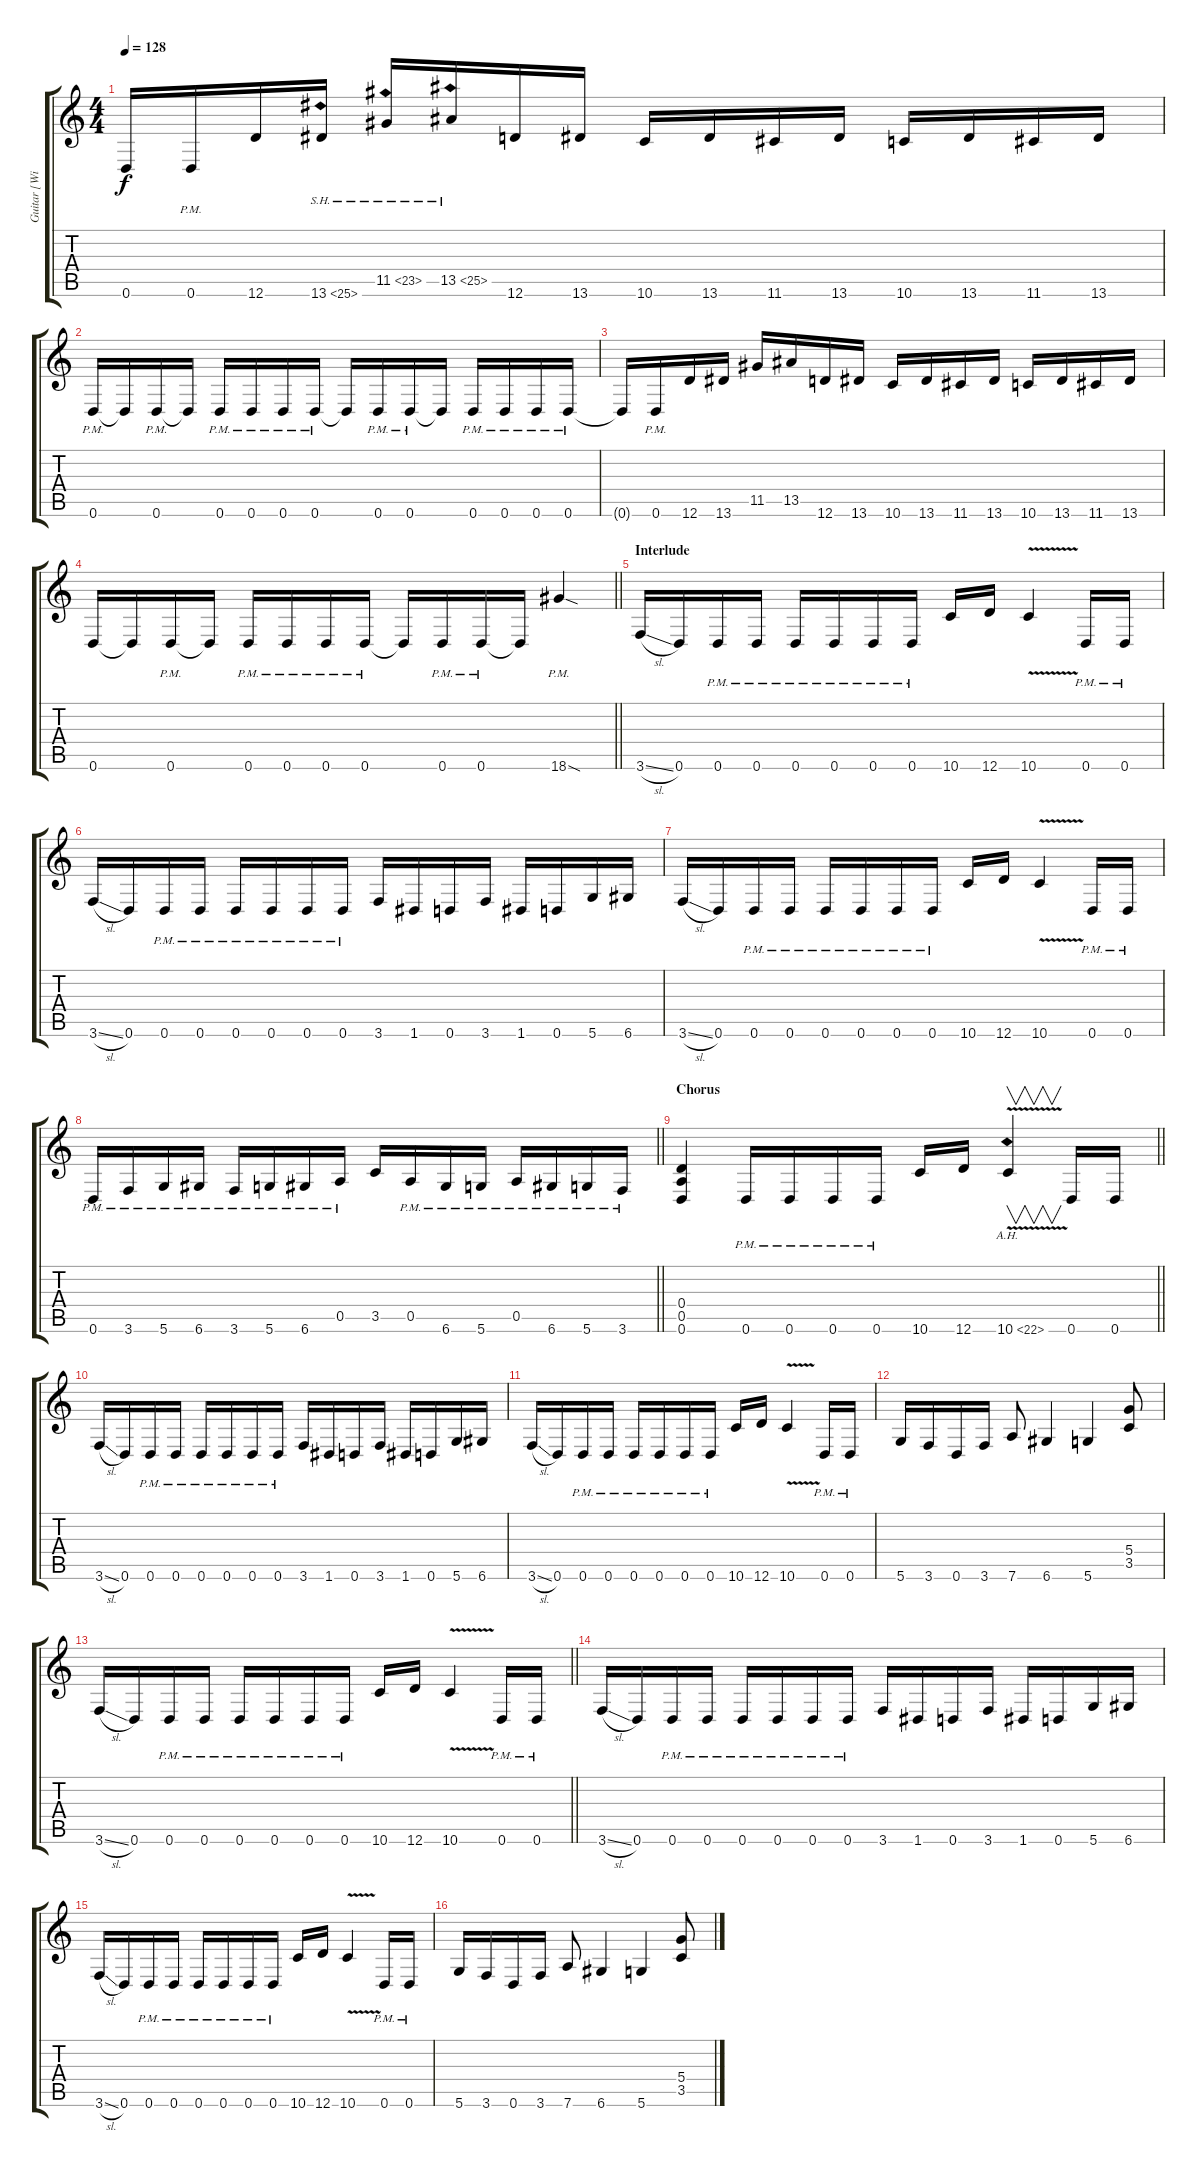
\track ("Guitar [Willie Adler]" "Guitar [Wi") {instrument overdrivenguitar}
\staff {score tabs}
\tuning (E4 B3 G3 D3 A2 D2) {hide}
\ts (4 4)
\tempo 128
\clef g2
\ks c
0.6{t}.16{dy f} 0.6{pm}.16 12.6.16 13.6{sh 12}.16 11.5{sh 12}.16 13.5{sh 12}.16 12.6.16 13.6.16 10.6.16 13.6.16 11.6.16 13.6.16 10.6.16 13.6.16 11.6.16 13.6.16 |
0.6{pm}.16 0.6{t}.16 0.6{pm}.16 0.6{t}.16 0.6{pm}.16 0.6{pm}.16 0.6{pm}.16 0.6{pm}.16 0.6{t}.16 0.6{pm}.16 0.6{pm}.16 0.6{t}.16 0.6{pm}.16 0.6{pm}.16 0.6{pm}.16 0.6{pm}.16 |
0.6{t}.16 0.6{pm}.16 12.6.16 13.6.16 11.5.16 13.5.16 12.6.16 13.6.16 10.6.16 13.6.16 11.6.16 13.6.16 10.6.16 13.6.16 11.6.16 13.6.16 |
\barLineRight lightlight
0.6.16 0.6{t}.16 0.6{pm}.16 0.6{t}.16 0.6{pm}.16 0.6{pm}.16 0.6{pm}.16 0.6{pm}.16 0.6{t}.16 0.6{pm}.16 0.6{pm}.16 0.6{t}.16 18.6{sod pm}.4 |
\section ("" "Interlude")
3.6{sl}.16 0.6.16 0.6{pm}.16 0.6{pm}.16 0.6{pm}.16 0.6{pm}.16 0.6{pm}.16 0.6{pm}.16 10.6.16 12.6.16 10.6{v}.4 0.6{pm}.16 0.6{pm}.16 |
3.6{sl}.16 0.6.16 0.6{pm}.16 0.6{pm}.16 0.6{pm}.16 0.6{pm}.16 0.6{pm}.16 0.6{pm}.16 3.6.16 1.6.16 0.6.16 3.6.16 1.6.16 0.6.16 5.6.16 6.6.16 |
3.6{sl}.16 0.6.16 0.6{pm}.16 0.6{pm}.16 0.6{pm}.16 0.6{pm}.16 0.6{pm}.16 0.6{pm}.16 10.6.16 12.6.16 10.6{v}.4 0.6{pm}.16 0.6{pm}.16 |
\barLineRight lightlight
0.6{pm}.16 3.6{pm}.16 5.6{pm}.16 6.6{pm}.16 3.6{pm}.16 5.6{pm}.16 6.6{pm}.16 0.5{pm}.16 3.5.16 0.5{pm}.16 6.6{pm}.16 5.6{pm}.16 0.5{pm}.16 6.6{pm}.16 5.6{pm}.16 3.6{pm}.16 |
\section ("" "Chorus")
\barLineRight lightlight
(0.4 0.5 0.6).4 0.6{pm}.16 0.6{pm}.16 0.6{pm}.16 0.6{pm}.16 10.6.16 12.6.16 10.6{ah 12 v}.4{v} 0.6.16 0.6.16 |
3.6{sl}.16 0.6.16 0.6{pm}.16 0.6{pm}.16 0.6{pm}.16 0.6{pm}.16 0.6{pm}.16 0.6{pm}.16 3.6.16 1.6.16 0.6.16 3.6.16 1.6.16 0.6.16 5.6.16 6.6.16 |
3.6{sl}.16 0.6.16 0.6{pm}.16 0.6{pm}.16 0.6{pm}.16 0.6{pm}.16 0.6{pm}.16 0.6{pm}.16 10.6.16 12.6.16 10.6{v}.4 0.6{pm}.16 0.6{pm}.16 |
5.6.16 3.6.16 0.6.16 3.6.16 7.6.8 6.6.4 5.6.4 (5.4 3.5).8 |
\barLineRight lightlight
3.6{sl}.16 0.6.16 0.6{pm}.16 0.6{pm}.16 0.6{pm}.16 0.6{pm}.16 0.6{pm}.16 0.6{pm}.16 10.6.16 12.6.16 10.6{v}.4 0.6{pm}.16 0.6{pm}.16 |
3.6{sl}.16 0.6.16 0.6{pm}.16 0.6{pm}.16 0.6{pm}.16 0.6{pm}.16 0.6{pm}.16 0.6{pm}.16 3.6.16 1.6.16 0.6.16 3.6.16 1.6.16 0.6.16 5.6.16 6.6.16 |
3.6{sl}.16 0.6.16 0.6{pm}.16 0.6{pm}.16 0.6{pm}.16 0.6{pm}.16 0.6{pm}.16 0.6{pm}.16 10.6.16 12.6.16 10.6{v}.4 0.6{pm}.16 0.6{pm}.16 |
5.6.16 3.6.16 0.6.16 3.6.16 7.6.8 6.6.4 5.6.4 (5.4 3.5).8
